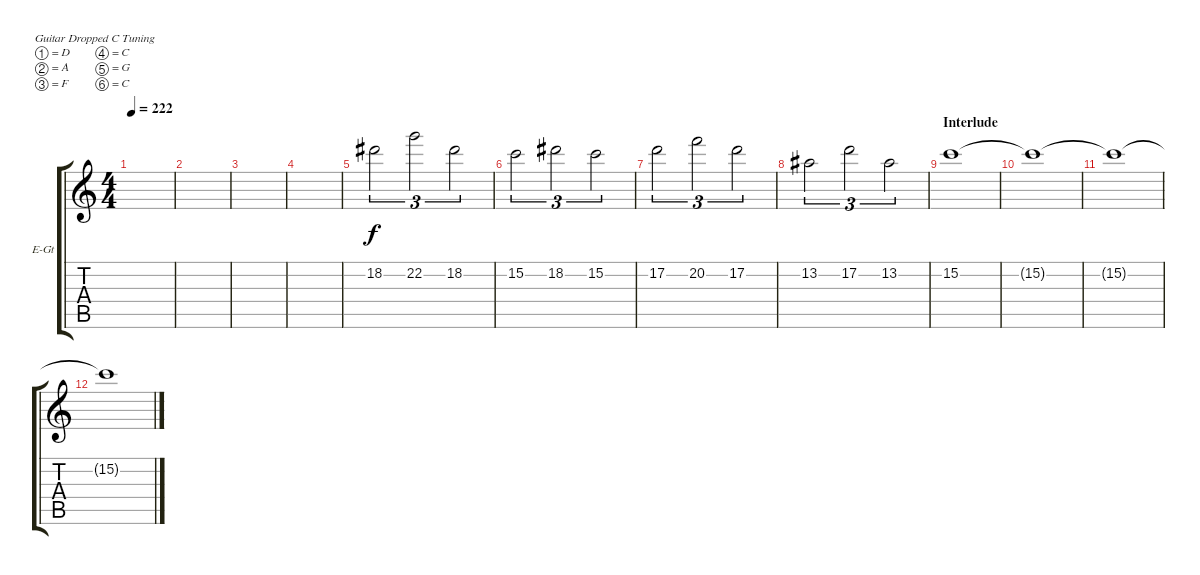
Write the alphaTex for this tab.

\defaultSystemsLayout 4
\bracketExtendMode groupsimilarinstruments
\firstSystemTrackNameOrientation horizontal
\otherSystemsTrackNameOrientation horizontal
\track ("Electric Guitar" "E-Gt") {mute instrument distortionguitar}
\staff {score tabs}
\tuning (D4 A3 F3 C3 G2 C2)
\ts (4 4)
\tempo 222
\clef g2
\ks c
|
|
|
|
18.2.2{tu (3 2)} 22.2.2{tu (3 2)} 18.2.2{tu (3 2)} |
15.2.2{tu (3 2)} 18.2.2{tu (3 2)} 15.2.2{tu (3 2)} |
17.2.2{tu (3 2)} 20.2.2{tu (3 2)} 17.2.2{tu (3 2)} |
13.2.2{tu (3 2)} 17.2.2{tu (3 2)} 13.2.2{tu (3 2)} |
\section ("" "Interlude")
15.2.1 |
15.2{t}.1 |
15.2{t}.1 |
15.2{t}.1
